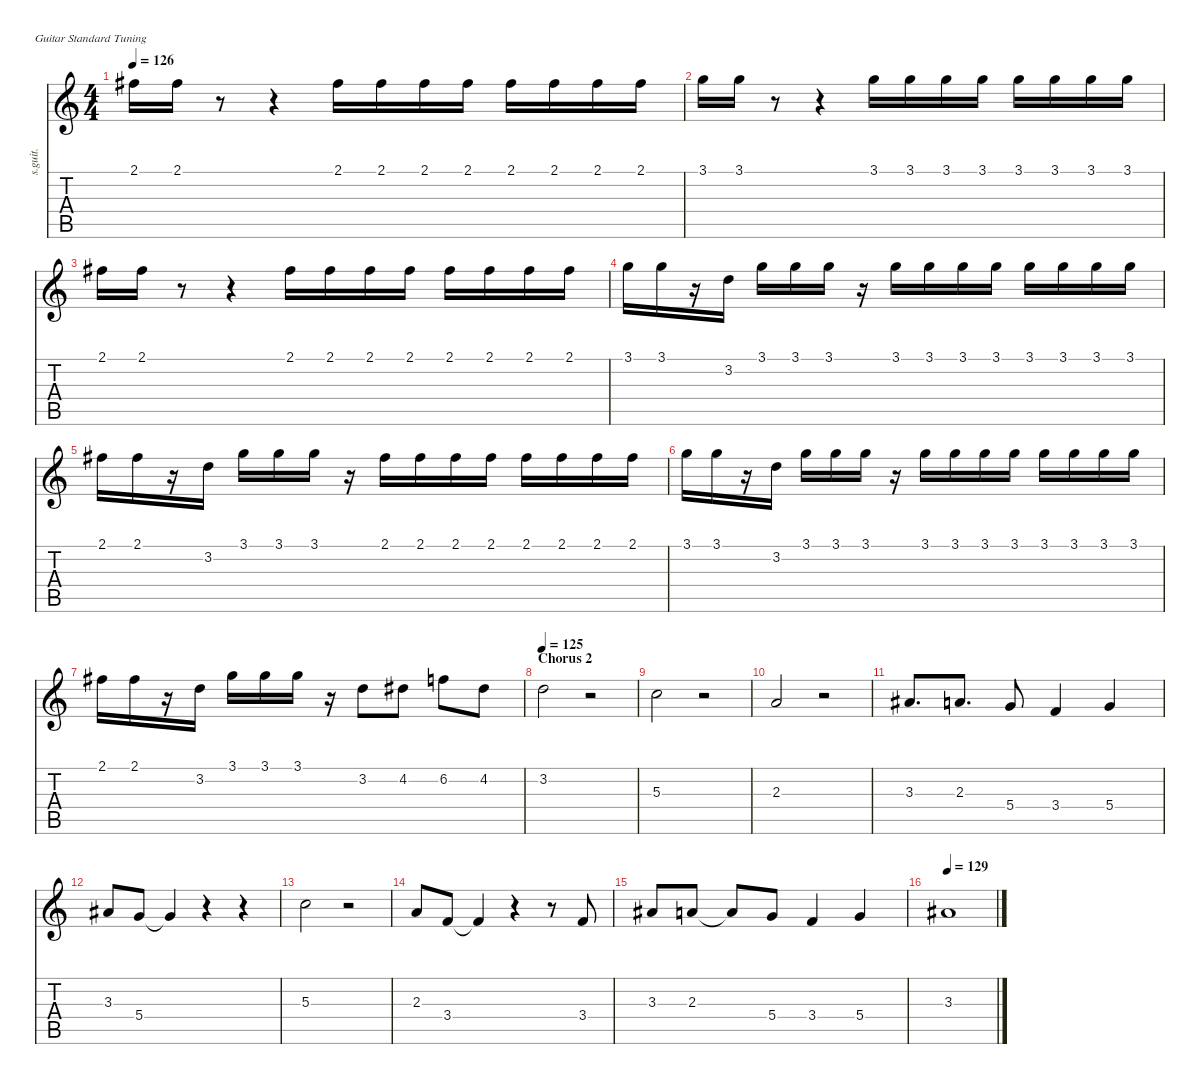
\defaultSystemsLayout 4
\hideDynamics
\bracketExtendMode nobrackets
\track ("Serj Tankian | Vocals" "s.guit.") {instrument violin}
\staff {score tabs}
\tuning (E4 B3 G3 D3 A2 E2)
\displaytranspose 12
\ts (4 4)
\tempo 126
\clef g2
\ks c
2.1{acc #}.16{lyrics (0 "") lyrics (1 "") lyrics (2 "") lyrics (3 "") lyrics (4 "") dy f} 2.1{acc #}.16{lyrics (0 "") lyrics (1 "") lyrics (2 "") lyrics (3 "") lyrics (4 "")} r.8 r.4 2.1{acc #}.16{lyrics (0 "") lyrics (1 "") lyrics (2 "") lyrics (3 "") lyrics (4 "")} 2.1{acc #}.16{lyrics (0 "") lyrics (1 "") lyrics (2 "") lyrics (3 "") lyrics (4 "")} 2.1{acc #}.16{lyrics (0 "") lyrics (1 "") lyrics (2 "") lyrics (3 "") lyrics (4 "")} 2.1{acc #}.16{lyrics (0 "") lyrics (1 "") lyrics (2 "") lyrics (3 "") lyrics (4 "")} 2.1{acc #}.16{lyrics (0 "") lyrics (1 "") lyrics (2 "") lyrics (3 "") lyrics (4 "")} 2.1{acc #}.16{lyrics (0 "") lyrics (1 "") lyrics (2 "") lyrics (3 "") lyrics (4 "")} 2.1{acc #}.16{lyrics (0 "") lyrics (1 "") lyrics (2 "") lyrics (3 "") lyrics (4 "")} 2.1{acc #}.16{lyrics (0 "") lyrics (1 "") lyrics (2 "") lyrics (3 "") lyrics (4 "")} |
3.1.16{lyrics (0 "") lyrics (1 "") lyrics (2 "") lyrics (3 "") lyrics (4 "")} 3.1.16{lyrics (0 "") lyrics (1 "") lyrics (2 "") lyrics (3 "") lyrics (4 "")} r.8 r.4 3.1.16{lyrics (0 "") lyrics (1 "") lyrics (2 "") lyrics (3 "") lyrics (4 "")} 3.1.16{lyrics (0 "") lyrics (1 "") lyrics (2 "") lyrics (3 "") lyrics (4 "")} 3.1.16{lyrics (0 "") lyrics (1 "") lyrics (2 "") lyrics (3 "") lyrics (4 "")} 3.1.16{lyrics (0 "") lyrics (1 "") lyrics (2 "") lyrics (3 "") lyrics (4 "")} 3.1.16{lyrics (0 "") lyrics (1 "") lyrics (2 "") lyrics (3 "") lyrics (4 "")} 3.1.16{lyrics (0 "") lyrics (1 "") lyrics (2 "") lyrics (3 "") lyrics (4 "")} 3.1.16{lyrics (0 "") lyrics (1 "") lyrics (2 "") lyrics (3 "") lyrics (4 "")} 3.1.16{lyrics (0 "") lyrics (1 "") lyrics (2 "") lyrics (3 "") lyrics (4 "")} |
2.1{acc #}.16{lyrics (0 "") lyrics (1 "") lyrics (2 "") lyrics (3 "") lyrics (4 "")} 2.1{acc #}.16{lyrics (0 "") lyrics (1 "") lyrics (2 "") lyrics (3 "") lyrics (4 "")} r.8 r.4 2.1{acc #}.16{lyrics (0 "") lyrics (1 "") lyrics (2 "") lyrics (3 "") lyrics (4 "")} 2.1{acc #}.16{lyrics (0 "") lyrics (1 "") lyrics (2 "") lyrics (3 "") lyrics (4 "")} 2.1{acc #}.16{lyrics (0 "") lyrics (1 "") lyrics (2 "") lyrics (3 "") lyrics (4 "")} 2.1{acc #}.16{lyrics (0 "") lyrics (1 "") lyrics (2 "") lyrics (3 "") lyrics (4 "")} 2.1{acc #}.16{lyrics (0 "") lyrics (1 "") lyrics (2 "") lyrics (3 "") lyrics (4 "")} 2.1{acc #}.16{lyrics (0 "") lyrics (1 "") lyrics (2 "") lyrics (3 "") lyrics (4 "")} 2.1{acc #}.16{lyrics (0 "") lyrics (1 "") lyrics (2 "") lyrics (3 "") lyrics (4 "")} 2.1{acc #}.16{lyrics (0 "") lyrics (1 "") lyrics (2 "") lyrics (3 "") lyrics (4 "")} |
3.1.16{lyrics (0 "") lyrics (1 "") lyrics (2 "") lyrics (3 "") lyrics (4 "")} 3.1.16{lyrics (0 "") lyrics (1 "") lyrics (2 "") lyrics (3 "") lyrics (4 "")} r.16 3.2.16{lyrics (0 "") lyrics (1 "") lyrics (2 "") lyrics (3 "") lyrics (4 "")} 3.1.16{lyrics (0 "") lyrics (1 "") lyrics (2 "") lyrics (3 "") lyrics (4 "")} 3.1.16{lyrics (0 "") lyrics (1 "") lyrics (2 "") lyrics (3 "") lyrics (4 "")} 3.1.16{lyrics (0 "") lyrics (1 "") lyrics (2 "") lyrics (3 "") lyrics (4 "")} r.16 3.1.16{lyrics (0 "") lyrics (1 "") lyrics (2 "") lyrics (3 "") lyrics (4 "")} 3.1.16{lyrics (0 "") lyrics (1 "") lyrics (2 "") lyrics (3 "") lyrics (4 "")} 3.1.16{lyrics (0 "") lyrics (1 "") lyrics (2 "") lyrics (3 "") lyrics (4 "")} 3.1.16{lyrics (0 "") lyrics (1 "") lyrics (2 "") lyrics (3 "") lyrics (4 "")} 3.1.16{lyrics (0 "") lyrics (1 "") lyrics (2 "") lyrics (3 "") lyrics (4 "")} 3.1.16{lyrics (0 "") lyrics (1 "") lyrics (2 "") lyrics (3 "") lyrics (4 "")} 3.1.16{lyrics (0 "") lyrics (1 "") lyrics (2 "") lyrics (3 "") lyrics (4 "")} 3.1.16{lyrics (0 "") lyrics (1 "") lyrics (2 "") lyrics (3 "") lyrics (4 "")} |
2.1{acc #}.16{lyrics (0 "") lyrics (1 "") lyrics (2 "") lyrics (3 "") lyrics (4 "")} 2.1{acc #}.16{lyrics (0 "") lyrics (1 "") lyrics (2 "") lyrics (3 "") lyrics (4 "")} r.16 3.2.16{lyrics (0 "") lyrics (1 "") lyrics (2 "") lyrics (3 "") lyrics (4 "")} 3.1.16{lyrics (0 "") lyrics (1 "") lyrics (2 "") lyrics (3 "") lyrics (4 "")} 3.1.16{lyrics (0 "") lyrics (1 "") lyrics (2 "") lyrics (3 "") lyrics (4 "")} 3.1.16{lyrics (0 "") lyrics (1 "") lyrics (2 "") lyrics (3 "") lyrics (4 "")} r.16 2.1{acc #}.16{lyrics (0 "") lyrics (1 "") lyrics (2 "") lyrics (3 "") lyrics (4 "")} 2.1{acc #}.16{lyrics (0 "") lyrics (1 "") lyrics (2 "") lyrics (3 "") lyrics (4 "")} 2.1{acc #}.16{lyrics (0 "") lyrics (1 "") lyrics (2 "") lyrics (3 "") lyrics (4 "")} 2.1{acc #}.16{lyrics (0 "") lyrics (1 "") lyrics (2 "") lyrics (3 "") lyrics (4 "")} 2.1{acc #}.16{lyrics (0 "") lyrics (1 "") lyrics (2 "") lyrics (3 "") lyrics (4 "")} 2.1{acc #}.16{lyrics (0 "") lyrics (1 "") lyrics (2 "") lyrics (3 "") lyrics (4 "")} 2.1{acc #}.16{lyrics (0 "") lyrics (1 "") lyrics (2 "") lyrics (3 "") lyrics (4 "")} 2.1{acc #}.16{lyrics (0 "") lyrics (1 "") lyrics (2 "") lyrics (3 "") lyrics (4 "")} |
3.1.16{lyrics (0 "") lyrics (1 "") lyrics (2 "") lyrics (3 "") lyrics (4 "")} 3.1.16{lyrics (0 "") lyrics (1 "") lyrics (2 "") lyrics (3 "") lyrics (4 "")} r.16 3.2.16{lyrics (0 "") lyrics (1 "") lyrics (2 "") lyrics (3 "") lyrics (4 "")} 3.1.16{lyrics (0 "") lyrics (1 "") lyrics (2 "") lyrics (3 "") lyrics (4 "")} 3.1.16{lyrics (0 "") lyrics (1 "") lyrics (2 "") lyrics (3 "") lyrics (4 "")} 3.1.16{lyrics (0 "") lyrics (1 "") lyrics (2 "") lyrics (3 "") lyrics (4 "")} r.16 3.1.16{lyrics (0 "") lyrics (1 "") lyrics (2 "") lyrics (3 "") lyrics (4 "")} 3.1.16{lyrics (0 "") lyrics (1 "") lyrics (2 "") lyrics (3 "") lyrics (4 "")} 3.1.16{lyrics (0 "") lyrics (1 "") lyrics (2 "") lyrics (3 "") lyrics (4 "")} 3.1.16{lyrics (0 "") lyrics (1 "") lyrics (2 "") lyrics (3 "") lyrics (4 "")} 3.1.16{lyrics (0 "") lyrics (1 "") lyrics (2 "") lyrics (3 "") lyrics (4 "")} 3.1.16{lyrics (0 "") lyrics (1 "") lyrics (2 "") lyrics (3 "") lyrics (4 "")} 3.1.16{lyrics (0 "") lyrics (1 "") lyrics (2 "") lyrics (3 "") lyrics (4 "")} 3.1.16{lyrics (0 "") lyrics (1 "") lyrics (2 "") lyrics (3 "") lyrics (4 "")} |
2.1{acc #}.16{lyrics (0 "") lyrics (1 "") lyrics (2 "") lyrics (3 "") lyrics (4 "")} 2.1{acc #}.16{lyrics (0 "") lyrics (1 "") lyrics (2 "") lyrics (3 "") lyrics (4 "")} r.16 3.2.16{lyrics (0 "") lyrics (1 "") lyrics (2 "") lyrics (3 "") lyrics (4 "")} 3.1.16{lyrics (0 "") lyrics (1 "") lyrics (2 "") lyrics (3 "") lyrics (4 "")} 3.1.16{lyrics (0 "") lyrics (1 "") lyrics (2 "") lyrics (3 "") lyrics (4 "")} 3.1.16{lyrics (0 "") lyrics (1 "") lyrics (2 "") lyrics (3 "") lyrics (4 "")} r.16 3.2.8{lyrics (0 "") lyrics (1 "") lyrics (2 "") lyrics (3 "") lyrics (4 "")} 4.2{acc #}.8{lyrics (0 "") lyrics (1 "") lyrics (2 "") lyrics (3 "") lyrics (4 "")} 6.2.8{lyrics (0 "") lyrics (1 "") lyrics (2 "") lyrics (3 "") lyrics (4 "")} 4.2{acc #}.8{lyrics (0 "") lyrics (1 "") lyrics (2 "") lyrics (3 "") lyrics (4 "")} |
\section ("" "Chorus 2")
\tempo 125
3.2.2{lyrics (0 "") lyrics (1 "") lyrics (2 "") lyrics (3 "") lyrics (4 "")} r.2 |
5.3.2{lyrics (0 "") lyrics (1 "") lyrics (2 "") lyrics (3 "") lyrics (4 "")} r.2 |
2.3.2{lyrics (0 "") lyrics (1 "") lyrics (2 "") lyrics (3 "") lyrics (4 "")} r.2 |
3.3{acc #}.8{d lyrics (0 "") lyrics (1 "") lyrics (2 "") lyrics (3 "") lyrics (4 "")} 2.3.8{d lyrics (0 "") lyrics (1 "") lyrics (2 "") lyrics (3 "") lyrics (4 "")} 5.4.8{lyrics (0 "") lyrics (1 "") lyrics (2 "") lyrics (3 "") lyrics (4 "")} 3.4.4{lyrics (0 "") lyrics (1 "") lyrics (2 "") lyrics (3 "") lyrics (4 "")} 5.4.4{lyrics (0 "") lyrics (1 "") lyrics (2 "") lyrics (3 "") lyrics (4 "")} |
3.3{acc #}.8{lyrics (0 "") lyrics (1 "") lyrics (2 "") lyrics (3 "") lyrics (4 "")} 5.4.8{lyrics (0 "") lyrics (1 "") lyrics (2 "") lyrics (3 "") lyrics (4 "")} 5.4{t}.4{lyrics (0 "") lyrics (1 "") lyrics (2 "") lyrics (3 "") lyrics (4 "")} r.4 r.4 |
5.3.2{lyrics (0 "") lyrics (1 "") lyrics (2 "") lyrics (3 "") lyrics (4 "")} r.2 |
2.3.8{lyrics (0 "") lyrics (1 "") lyrics (2 "") lyrics (3 "") lyrics (4 "")} 3.4.8{lyrics (0 "") lyrics (1 "") lyrics (2 "") lyrics (3 "") lyrics (4 "")} 3.4{t}.4{lyrics (0 "") lyrics (1 "") lyrics (2 "") lyrics (3 "") lyrics (4 "")} r.4 r.8 3.4.8{lyrics (0 "") lyrics (1 "") lyrics (2 "") lyrics (3 "") lyrics (4 "")} |
3.3{acc #}.8{lyrics (0 "") lyrics (1 "") lyrics (2 "") lyrics (3 "") lyrics (4 "")} 2.3.8{lyrics (0 "") lyrics (1 "") lyrics (2 "") lyrics (3 "") lyrics (4 "")} 2.3{t}.8{lyrics (0 "") lyrics (1 "") lyrics (2 "") lyrics (3 "") lyrics (4 "")} 5.4.8{lyrics (0 "") lyrics (1 "") lyrics (2 "") lyrics (3 "") lyrics (4 "")} 3.4.4{lyrics (0 "") lyrics (1 "") lyrics (2 "") lyrics (3 "") lyrics (4 "")} 5.4.4{lyrics (0 "") lyrics (1 "") lyrics (2 "") lyrics (3 "") lyrics (4 "")} |
\tempo 129
3.3{acc #}.1{lyrics (0 "") lyrics (1 "") lyrics (2 "") lyrics (3 "") lyrics (4 "")}
